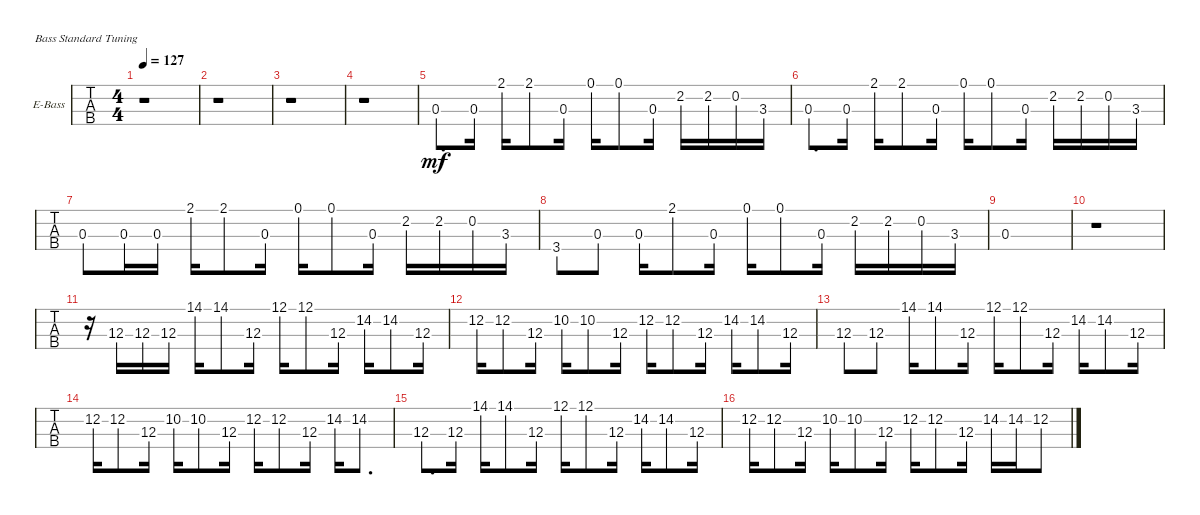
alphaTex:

\bracketExtendMode groupsimilarinstruments
\firstSystemTrackNameOrientation horizontal
\otherSystemsTrackNameOrientation horizontal
\track ("Bass 2" "E-Bass") {instrument electricbassfinger}
\staff {tabs}
\tuning (G2 D2 A1 E1)
\ts (4 4)
\tempo 127
\clef f4
\ks c
r.1{dy mf} |
r.1 |
r.1 |
r.1 |
0.3.8{d} 0.3.16 2.1.16 2.1.8 0.3.16 0.1.16 0.1.8 0.3.16 2.2.16 2.2.16 0.2.16 3.3.16 |
0.3.8{d} 0.3.16 2.1.16 2.1.8 0.3.16 0.1.16 0.1.8 0.3.16 2.2.16 2.2.16 0.2.16 3.3.16 |
0.3.8 0.3.16 0.3.16 2.1.16 2.1.8 0.3.16 0.1.16 0.1.8 0.3.16 2.2.16 2.2.16 0.2.16 3.3.16 |
3.4.8 0.3.8 0.3.16 2.1.8 0.3.16 0.1.16 0.1.8 0.3.16 2.2.16 2.2.16 0.2.16 3.3.16 |
0.3.1 |
r.1 |
r.16 12.3.16 12.3.16 12.3.16 14.1.16 14.1.8 12.3.16 12.1.16 12.1.8 12.3.16 14.2.16 14.2.8 12.3.16 |
12.2.16 12.2.8 12.3.16 10.2.16 10.2.8 12.3.16 12.2.16 12.2.8 12.3.16 14.2.16 14.2.8 12.3.16 |
12.3.8 12.3.8 14.1.16 14.1.8 12.3.16 12.1.16 12.1.8 12.3.16 14.2.16 14.2.8 12.3.16 |
12.2.16 12.2.8 12.3.16 10.2.16 10.2.8 12.3.16 12.2.16 12.2.8 12.3.16 14.2.16 14.2.8{d} |
12.3.8{d} 12.3.16 14.1.16 14.1.8 12.3.16 12.1.16 12.1.8 12.3.16 14.2.16 14.2.8 12.3.16 |
12.2.16 12.2.8 12.3.16 10.2.16 10.2.8 12.3.16 12.2.16 12.2.8 12.3.16 14.2.16 14.2.16 12.2.8
